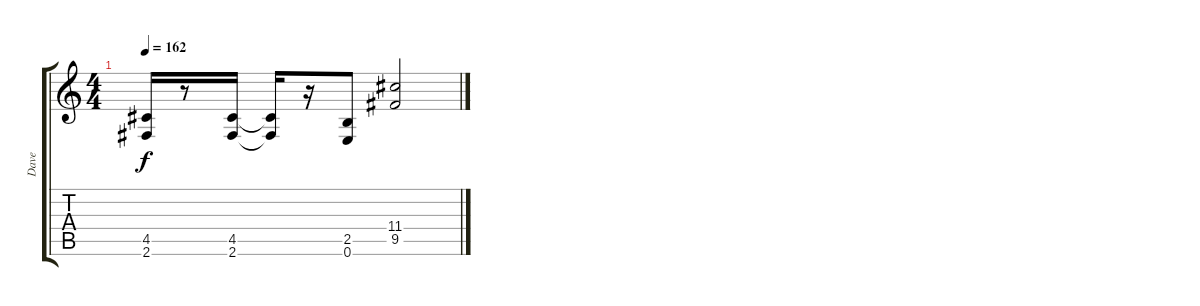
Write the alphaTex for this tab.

\track ("Dave" "Dave") {instrument distortionguitar}
\staff {score tabs}
\tuning (E4 B3 G3 D3 A2 E2) {hide}
\ts (4 4)
\tempo 162
\clef g2
\ks c
(4.5 2.6).16{dy f} r.8 (4.5 2.6).16 (4.5{t} 2.6{t}).16 r.16 (2.5 0.6).8 (11.4 9.5).2
